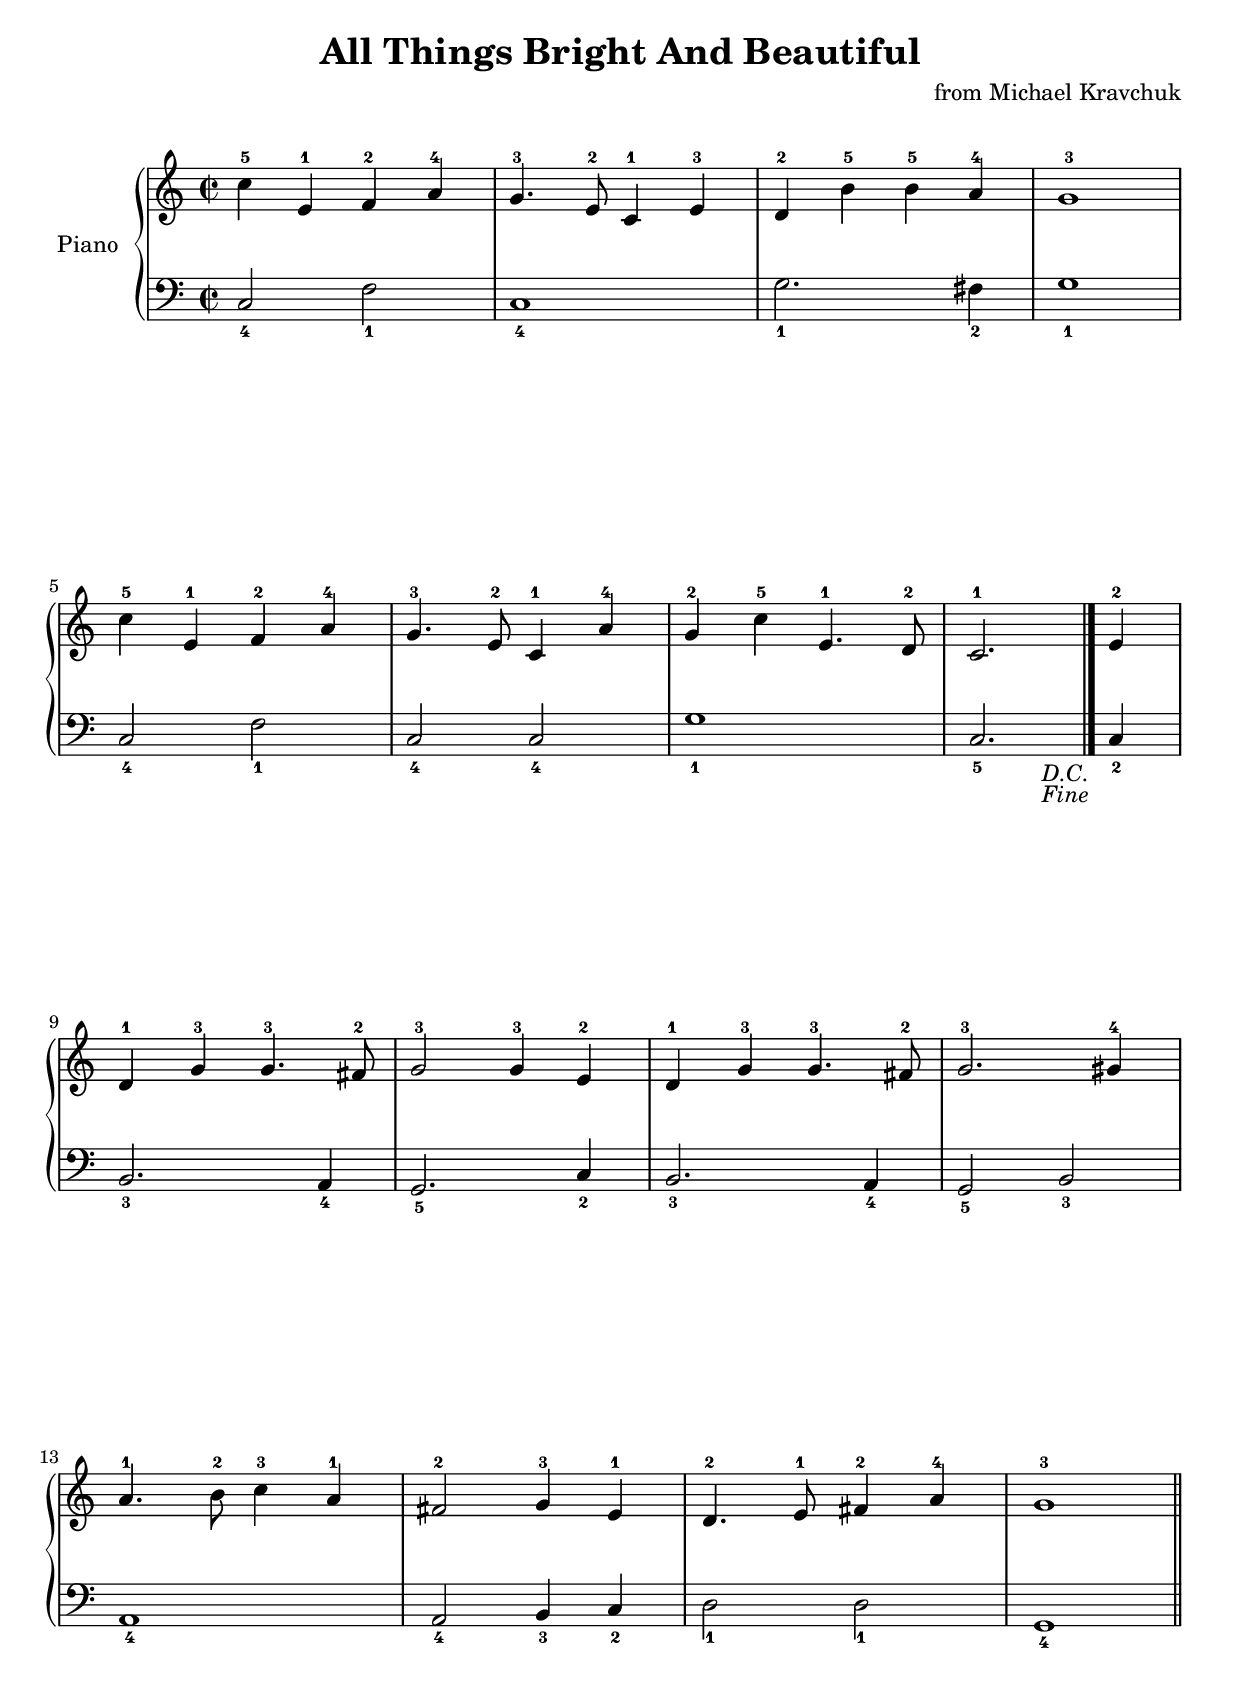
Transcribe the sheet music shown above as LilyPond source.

\version "2.24.1"

% All Things Bright And Beautiful
% (easy arrangement for Piano by Michael Kravchuk)

global = {
  \language "english"
  \time 2/2
  \key c \major
}

\header {
  title = "All Things Bright And Beautiful"
  arranger = "from Michael Kravchuk"
}

\paper {
  ragged-last-bottom = ##f
  markup-system-spacing.padding = 3
}

\layout {
%  system-count = 4
}

% mBreak = { \break }
mBreak = { }

rh = {
  \global
  \clef treble
  \repeat segno 2 {
    c''4^5 e'^1 f'^2 a'^4       | % m01
    g'4.^3 e'8^2 c'4^1 e'^3     | % m02
    d'4^2 b'^5 b'^5 a'^4        | % m03
\mBreak
    g'1^3                    | % m04
    c''4^5 e'^1 f'^2 a'^4    | % m05
    g'4.^3 e'8^2 c'4^1 a'^4  | % m06
\mBreak
    g'4^2 c''^5 e'4.^1 d'8^2    | % m07
    \set Score.finalFineTextVisibility = ##t
    c'2.^1
  }
  \volta 2 \fine
  \volta 1 {
    \partial 4
    e'4^2                       | % m08
    d'4^1 g'^3 g'4.^3 fs'8^2    | % m09
\mBreak
    g'2^3 g'4^3 e'^2          | % m10
    d'4^1 g'^3 g'4.^3 fs'8^2  | % m11
    g'2.^3 gs'4^4             | % m12
\mBreak
    a'4.^1 b'8^2 c''4^3 a'^1  | % m13
    fs'2^2 g'4^3 e'^1         | % m14
    d'4.^2 e'8^1 fs'4^2 a'^4  | % m15
    g'1^3                     | % m16
  }
  \section
}

lh = {
  \global
  \clef bass
  \repeat segno 2 {
    c2_4 f_1     | % m01
    c1_4         | % m02
    g2._1 fs4_2  | % m03
\mBreak
    g1_1      | % m04
    c2_4 f_1  | % m05
    c2_4 c_4  | % m06
\mBreak
    g1_1          | % m07
    \set Score.finalFineTextVisibility = ##t
    c2._5
  }
  \volta 2 \fine
  \volta 1 {
    \partial 4
    c4_2          | % m08
    b,2._3 a,4_4  | % m09
\mBreak
    g,2._5 c4_2   | % m10
    b,2._3 a,4_4  | % m11
    g,2_5 b,_3    | % m12
\mBreak
    a,1_4            | % m13
    a,2_4 b,4_3 c_2  | % m14
    d2_1 d_1         | % m15
    g,1_4            | % m16
  }
  \section
}

\score {
  \new PianoStaff \with { instrumentName = "Piano" }
  <<
    \new Staff \rh
    \new Staff \lh
  >>
  \layout {}
}

\score {
  \unfoldRepeats {
    <<
      \new Staff {
        \set Staff.midiInstrument = "acoustic grand"
        \set Staff.midiExpression=#1
        \rh
      }
      \new Staff {
        \set Staff.midiInstrument = "acoustic grand"
        \set Staff.midiExpression=#0.8
        \lh
      }
    >>
  }
  \midi {
    \tempo 4=120
  }
}
